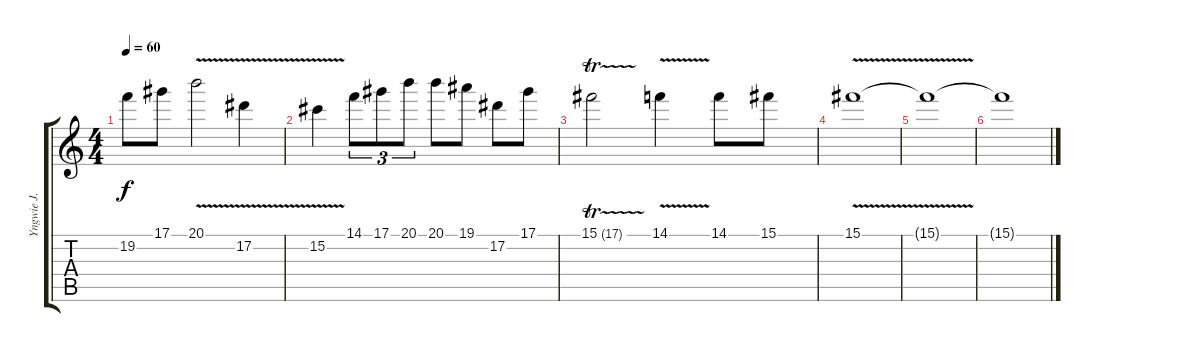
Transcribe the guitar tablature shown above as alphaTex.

\track ("Yngwie J. Malmsteen" "Yngwie J. ") {instrument overdrivenguitar}
\staff {score tabs}
\tuning (Eb4 Bb3 Gb3 Db3 Ab2 Eb2) {hide}
\ts (4 4)
\tempo 60
\clef g2
\ks c
19.2.8{dy f} 17.1.8 20.1{v}.2 17.2{v}.4 |
15.2{v}.4 14.1.8{tu (3 2)} 17.1.8{tu (3 2)} 20.1.8{tu (3 2)} 20.1.8 19.1.8 17.2.8 17.1.8 |
15.1{tr (17 64)}.2 14.1{v}.4 14.1.8 15.1.8 |
15.1{v}.1 |
15.1{t}.1 |
15.1{t}.1
